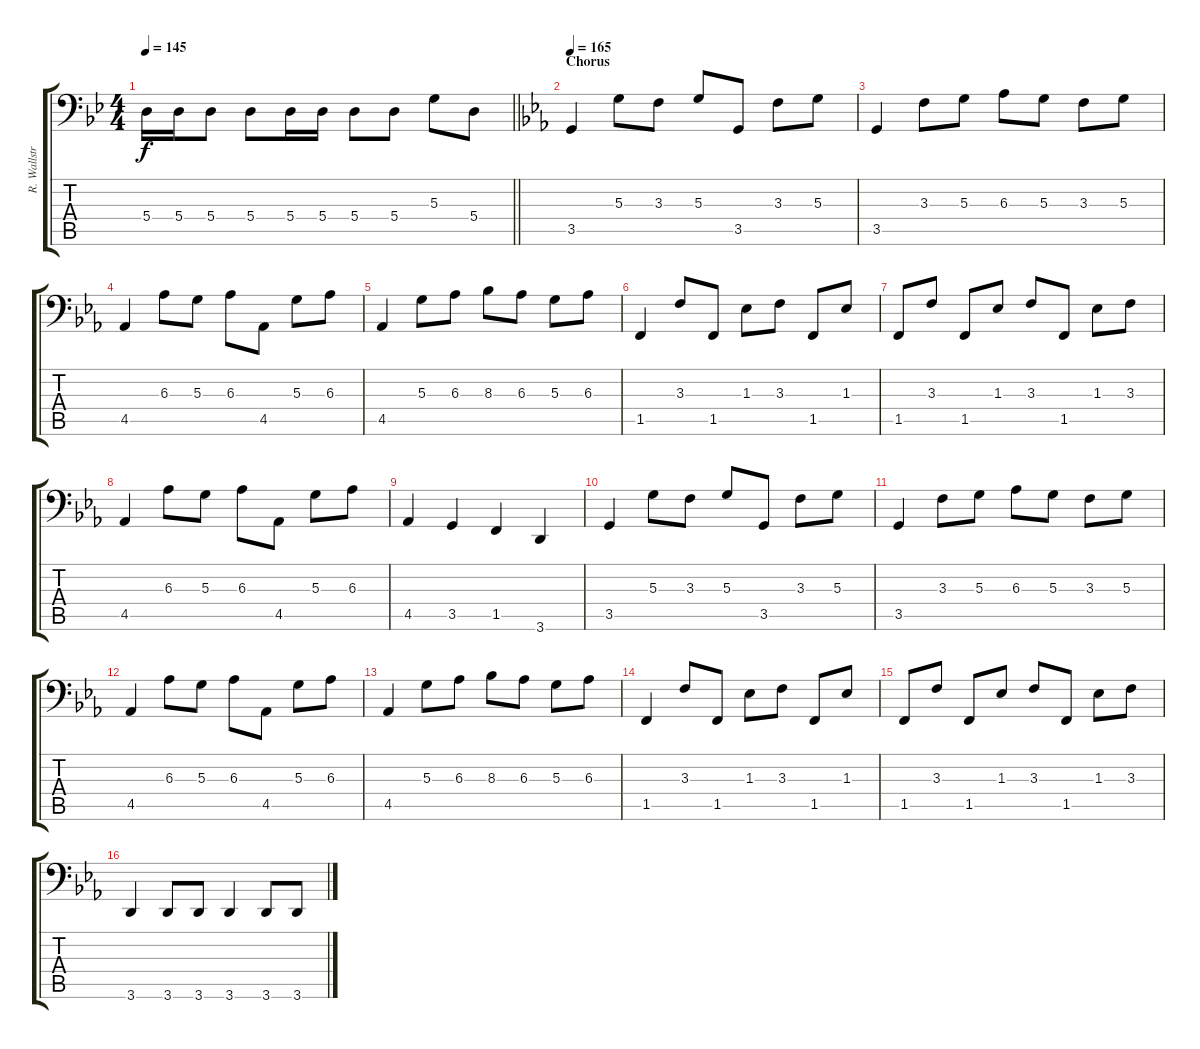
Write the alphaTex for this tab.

\track ("R. Wallström (Bass)" "R. Wallstr") {instrument electricbassfinger}
\staff {score tabs}
\tuning (C3 G2 D2 A1 E1 B0) {hide}
\ts (4 4)
\tempo 145
\clef f4
\barLineRight lightlight
\ks gminor
5.4.16{dy f} 5.4.16 5.4.8 5.4.8 5.4.16 5.4.16 5.4.8 5.4.8 5.3.8 5.4.8 |
\section ("" "Chorus")
\tempo 165
\ks cminor
3.5.4 5.3.8 3.3.8 5.3.8 3.5.8 3.3.8 5.3.8 |
3.5.4 3.3.8 5.3.8 6.3.8 5.3.8 3.3.8 5.3.8 |
4.5.4 6.3.8 5.3.8 6.3.8 4.5.8 5.3.8 6.3.8 |
4.5.4 5.3.8 6.3.8 8.3.8 6.3.8 5.3.8 6.3.8 |
1.5.4 3.3.8 1.5.8 1.3.8 3.3.8 1.5.8 1.3.8 |
1.5.8 3.3.8 1.5.8 1.3.8 3.3.8 1.5.8 1.3.8 3.3.8 |
4.5.4 6.3.8 5.3.8 6.3.8 4.5.8 5.3.8 6.3.8 |
4.5.4 3.5.4 1.5.4 3.6.4 |
3.5.4 5.3.8 3.3.8 5.3.8 3.5.8 3.3.8 5.3.8 |
3.5.4 3.3.8 5.3.8 6.3.8 5.3.8 3.3.8 5.3.8 |
4.5.4 6.3.8 5.3.8 6.3.8 4.5.8 5.3.8 6.3.8 |
4.5.4 5.3.8 6.3.8 8.3.8 6.3.8 5.3.8 6.3.8 |
1.5.4 3.3.8 1.5.8 1.3.8 3.3.8 1.5.8 1.3.8 |
1.5.8 3.3.8 1.5.8 1.3.8 3.3.8 1.5.8 1.3.8 3.3.8 |
3.6.4 3.6.8 3.6.8 3.6.4 3.6.8 3.6.8
